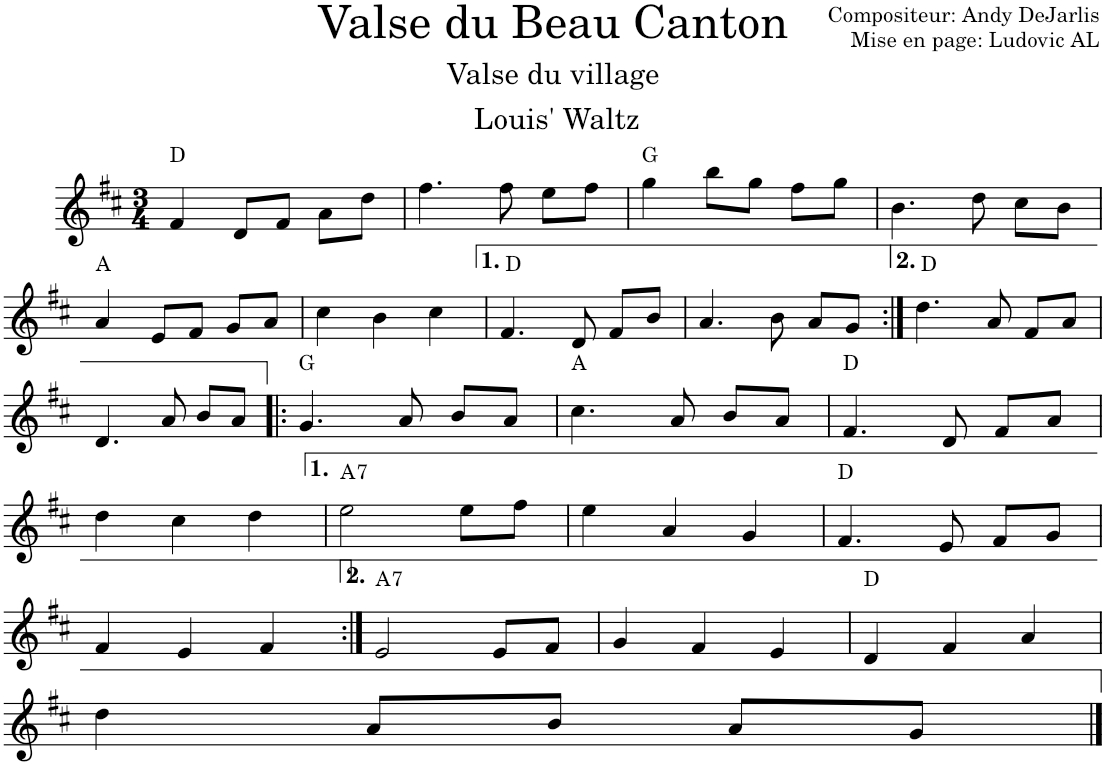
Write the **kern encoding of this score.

**kern	**harte
*part1	*part1
*staff1	*
*I"Voice	*
*I'V	*
*clefG2	*
*k[f#c#]	*
*M3/4	*
=1	=1
4f#/	D:maj
8d/L	.
8f#/J	.
8a\L	.
8dd\J	.
=2	=2
4.ff#\	.
8ff#\	.
8ee\L	.
8ff#\J	.
=3	=3
4gg\	G:maj
8bb\L	.
8gg\J	.
8ff#\L	.
8gg\J	.
=4	=4
4.b\	.
8dd\	.
8cc#\L	.
8b\J	.
!!LO:LB:g=z
=5	=5
4a/	A:maj
8e/L	.
8f#/J	.
8g/L	.
8a/J	.
=6	=6
4cc#\	.
4b\	.
4cc#\	.
=7	=7
4.f#/	D:maj
8d/	.
8f#/L	.
8b/J	.
=8	=8
4.a/	.
8b\	.
8a/L	.
8g/J	.
=9:|!	=9:|!
4.dd\	D:maj
8a/	.
8f#/L	.
8a/J	.
!!LO:LB:g=z
=10	=10
4.d/	.
8a/	.
8b/L	.
8a/J	.
=11!|:	=11!|:
4.g/	G:maj
8a/	.
8b/L	.
8a/J	.
=12	=12
4.cc#\	A:maj
8a/	.
8b/L	.
8a/J	.
=13	=13
4.f#/	D:maj
8d/	.
8f#/L	.
8a/J	.
!!LO:LB:g=z
=14	=14
4dd\	.
4cc#\	.
4dd\	.
=15	=15
!	!LO:H:kt=7
2ee\	A:7
8ee\L	.
8ff#\J	.
=16	=16
4ee\	.
4a/	.
4g/	.
=17	=17
4.f#/	D:maj
8e/	.
8f#/L	.
8g/J	.
!!LO:LB:g=z
=18	=18
4f#/	.
4e/	.
4f#/	.
=19:|!	=19:|!
!	!LO:H:kt=7
2e/	A:7
8e/L	.
8f#/J	.
=20	=20
4g/	.
4f#/	.
4e/	.
=21	=21
4d/	D:maj
4f#/	.
4a/	.
!!LO:LB:g=z
=22	=22
4dd\	.
8a/L	.
8b/J	.
8a/L	.
8g/J	.
==	==
*-	*-
